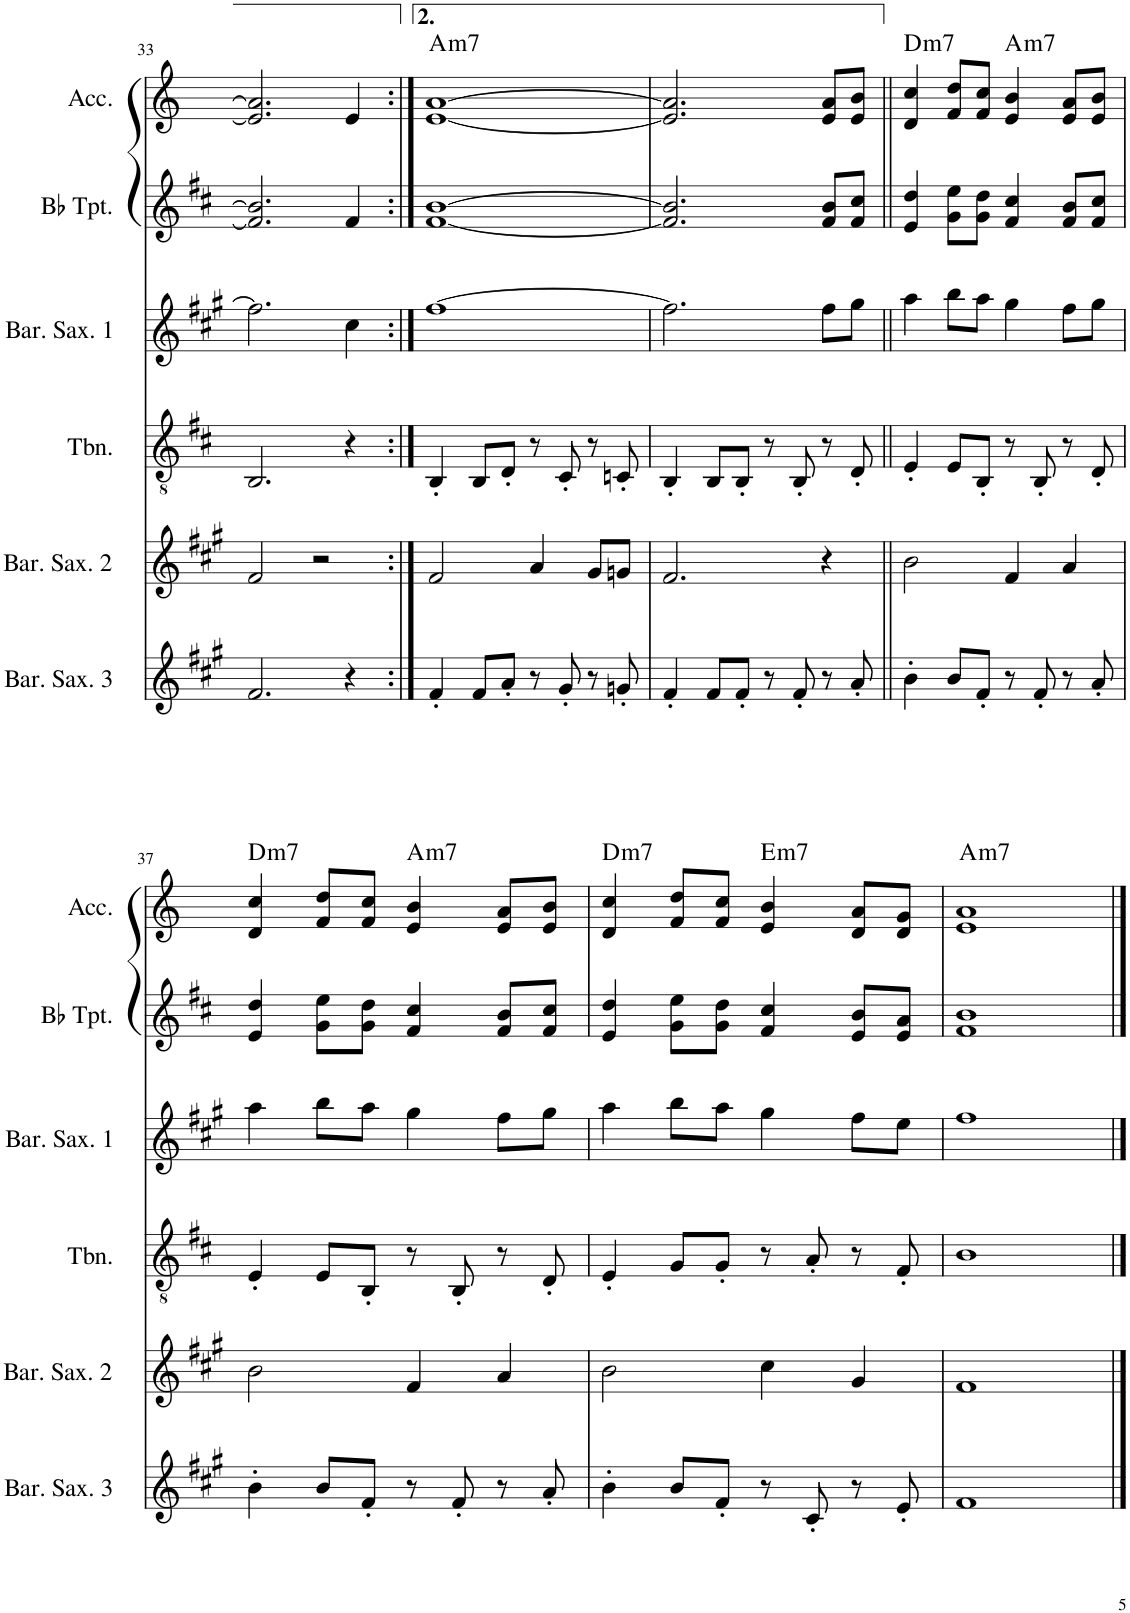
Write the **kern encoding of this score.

**kern	**kern	**kern	**kern	**kern	**kern	**harte
*part6	*part5	*part4	*part3	*part2	*part1	*part1
*staff6	*staff5	*staff4	*staff3	*staff2	*staff1	*
*I"BarSax Bass	*I"BarSax Easy Bass	*I"Trombone	*I"BarSax Melodie	*I"Bb Trumpet	*I"Accordion	*
*I'Bar. Sax. 3	*I'Bar. Sax. 2	*I'Tbn.	*I'Bar. Sax. 1	*I'Bb Tpt.	*I'Acc.	*
!!LO:PB:g=z
*clefG2	*clefG2	*clefGv2	*clefG2	*clefG2	*clefG2	*
*Trd12c21	*Trd12c21	*Trd1c2	*Trd12c21	*Trd1c2	*	*
*k[f#c#g#]	*k[f#c#g#]	*k[f#c#]	*k[f#c#g#]	*k[f#c#]	*k[]	*
*M4/4	*M4/4	*M4/4	*M4/4	*M4/4	*M4/4	*
=33	=33	=33	=33	=33	=33	=33
2.f#/	2f#/	2.BB/	2.ff#\]	2.f#/] 2.b/]	2.e/] 2.a/]	.
.	2r	.	.	.	.	.
4r	.	4r	4cc#\	4f#/	4e/	.
=34:|!	=34:|!	=34:|!	=34:|!	=34:|!	=34:|!	=34:|!
!	!	!	!	!	!	!LO:H:kt=m7
4f#'/	2f#/	4BB'/	[1ff#	[1f# [1b	[1e [1a	A:min7
8f#/L	.	8BB/L	.	.	.	.
8a'/J	.	8D'/J	.	.	.	.
8r	4a/	8r	.	.	.	.
8g#'/	.	8C#'/	.	.	.	.
8r	8g#/L	8r	.	.	.	.
8gn'/	8gn/J	8Cn'/	.	.	.	.
=35	=35	=35	=35	=35	=35	=35
4f#'/	2.f#/	4BB'/	2.ff#\]	2.f#/] 2.b/]	2.e/] 2.a/]	.
8f#/L	.	8BB/L	.	.	.	.
8f#'/J	.	8BB'/J	.	.	.	.
8r	.	8r	.	.	.	.
8f#'/	.	8BB'/	.	.	.	.
8r	4r	8r	8ff#\L	8f#/ 8b/L	8e/ 8a/L	.
8a'/	.	8D'/	8gg#\J	8f#/ 8cc#/J	8e/ 8b/J	.
=36||	=36||	=36||	=36||	=36||	=36||	=36||
!	!	!	!	!	!	!LO:H:kt=m7
4b'\	2b\	4E'/	4aa\	4e/ 4dd/	4d/ 4cc/	D:min7
8b/L	.	8E/L	8bb\L	8g\ 8ee\L	8f/ 8dd/L	.
8f#'/J	.	8BB'/J	8aa\J	8g\ 8dd\J	8f/ 8cc/J	.
!	!	!	!	!	!	!LO:H:kt=m7
8r	4f#/	8r	4gg#\	4f#/ 4cc#/	4e/ 4b/	A:min7
8f#'/	.	8BB'/	.	.	.	.
8r	4a/	8r	8ff#\L	8f#/ 8b/L	8e/ 8a/L	.
8a'/	.	8D'/	8gg#\J	8f#/ 8cc#/J	8e/ 8b/J	.
!!LO:LB:g=z
=37	=37	=37	=37	=37	=37	=37
!	!	!	!	!	!	!LO:H:kt=m7
4b'\	2b\	4E'/	4aa\	4e/ 4dd/	4d/ 4cc/	D:min7
8b/L	.	8E/L	8bb\L	8g\ 8ee\L	8f/ 8dd/L	.
8f#'/J	.	8BB'/J	8aa\J	8g\ 8dd\J	8f/ 8cc/J	.
!	!	!	!	!	!	!LO:H:kt=m7
8r	4f#/	8r	4gg#\	4f#/ 4cc#/	4e/ 4b/	A:min7
8f#'/	.	8BB'/	.	.	.	.
8r	4a/	8r	8ff#\L	8f#/ 8b/L	8e/ 8a/L	.
8a'/	.	8D'/	8gg#\J	8f#/ 8cc#/J	8e/ 8b/J	.
=38	=38	=38	=38	=38	=38	=38
!	!	!	!	!	!	!LO:H:kt=m7
4b'\	2b\	4E'/	4aa\	4e/ 4dd/	4d/ 4cc/	D:min7
8b/L	.	8G/L	8bb\L	8g\ 8ee\L	8f/ 8dd/L	.
8f#'/J	.	8G'/J	8aa\J	8g\ 8dd\J	8f/ 8cc/J	.
!	!	!	!	!	!	!LO:H:kt=m7
8r	4cc#\	8r	4gg#\	4f#/ 4cc#/	4e/ 4b/	E:min7
8c#'/	.	8A'/	.	.	.	.
8r	4g#/	8r	8ff#\L	8e/ 8b/L	8d/ 8a/L	.
8e'/	.	8F#'/	8ee\J	8e/ 8a/J	8d/ 8g/J	.
=39	=39	=39	=39	=39	=39	=39
!	!	!	!	!	!	!LO:H:kt=m7
1f#	1f#	1B	1ff#	1f# 1b	1e 1a	A:min7
==	==	==	==	==	==	==
*-	*-	*-	*-	*-	*-	*-
